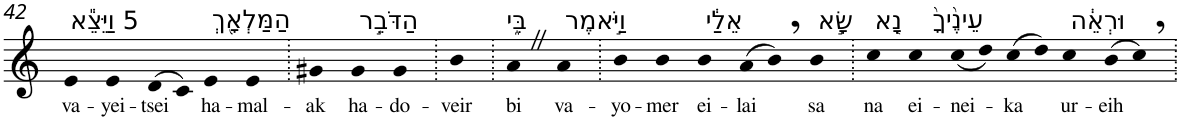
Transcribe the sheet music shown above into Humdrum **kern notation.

**kern	**text
*part1	*part1
*staff1	*staff1
*I"Piano	*
*I'Pno	*
!!LO:PB:g=z
*clefG2	*
*k[]	*
=42	=42
!LO:TX:a:t=5 וַיֵּצֵ֕א	!
!	!LO:LY:b
4e	va-
!	!LO:LY:b
4e	-yei-
!	!LO:LY:b
(>8d	-tsei
8c)	.
!LO:TX:a:t=הַמַּלְאָ֖ךְ	!
!	!LO:LY:b
4e	ha-
!	!LO:LY:b
4e	-mal-
=43.	=43.
!	!LO:LY:b
4g#X	-ak
!LO:TX:a:t=הַדֹּבֵ֣ר	!
!	!LO:LY:b
4g#	ha-
!	!LO:LY:b
4g#	-do-
=44.	=44.
!	!LO:LY:b
4b	-veir
=45.	=45.
!LO:TX:a:t=בִּ֑י	!
!	!LO:LY:b
4aZ	bi
!LO:TX:a:t=וַיֹּ֣אמֶר	!
!	!LO:LY:b
4a	va-
=46.	=46.
!	!LO:LY:b
4b	-yo-
!	!LO:LY:b
4b	-mer
!LO:TX:a:t=אֵלַ֔י	!
!	!LO:LY:b
4b	ei-
!	!LO:LY:b
(>8a	-lai
8b,)	.
!LO:TX:a:t=שָׂ֣א	!
!	!LO:LY:b
4b	sa
=47.	=47.
!LO:TX:a:t=נָ֤א	!
!	!LO:LY:b
4cc	na
!LO:TX:a:t=עֵינֶ֙יךָ֙	!
!	!LO:LY:b
4cc	ei-
!	!LO:LY:b
(<8cc	-nei-
8dd)	.
!	!LO:LY:b
(>8cc	-ka
8dd)	.
!LO:TX:a:t=וּרְאֵ֔ה	!
!	!LO:LY:b
4cc	ur-
!	!LO:LY:b
(>8b	-eih
8cc,)	.
=.	=.
*-	*-
